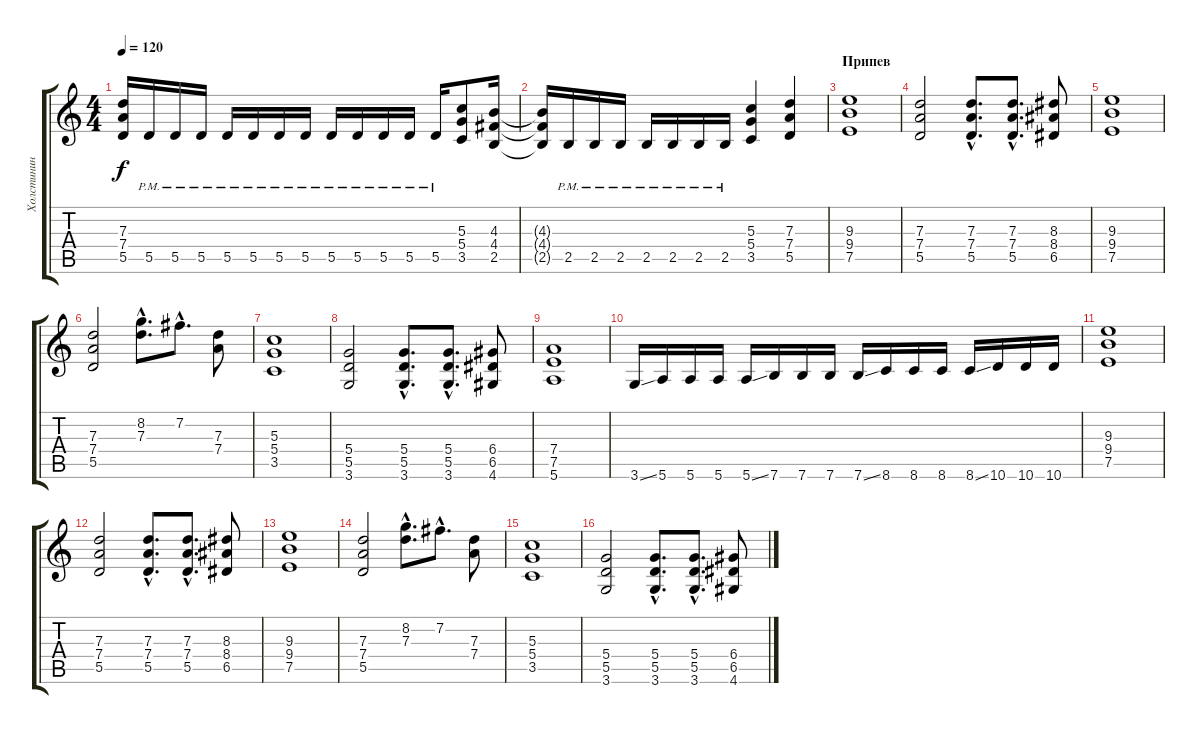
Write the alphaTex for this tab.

\track ("Холстинин" "Холстинин") {instrument overdrivenguitar}
\staff {score tabs}
\tuning (E4 B3 G3 D3 A2 E2) {hide}
\ts (4 4)
\tempo 120
\clef g2
\ks c
(7.3{t} 7.4{t} 5.5{t}).16{dy f} 5.5{pm}.16 5.5{pm}.16 5.5{pm}.16 5.5{pm}.16 5.5{pm}.16 5.5{pm}.16 5.5{pm}.16 5.5{pm}.16 5.5{pm}.16 5.5{pm}.16 5.5{pm}.16 5.5{pm}.16 (5.3 5.4 3.5).8 (4.3 4.4 2.5).16 |
(4.3{t} 4.4{t} 2.5{t}).16 2.5{pm}.16 2.5{pm}.16 2.5{pm}.16 2.5{pm}.16 2.5{pm}.16 2.5{pm}.16 2.5{pm}.16 (5.3 5.4 3.5).4 (7.3 7.4 5.5).4 |
\section ("" "Припев")
(9.3 9.4 7.5).1 |
(7.3 7.4 5.5).2 (7.3{hac} 7.4{hac} 5.5{hac}).8{d} (7.3{hac} 7.4{hac} 5.5{hac}).8{d} (8.3 8.4 6.5).8 |
(9.3 9.4 7.5).1 |
(7.3 7.4 5.5).2 (8.2{hac} 7.3{hac}).8{d} 7.2{hac}.8{d} (7.3 7.4).8 |
(5.3 5.4 3.5).1 |
(5.4 5.5 3.6).2 (5.4{hac} 5.5{hac} 3.6{hac}).8{d} (5.4{hac} 5.5{hac} 3.6{hac}).8{d} (6.4 6.5 4.6).8 |
(7.4 7.5 5.6).1 |
3.6{ss}.16 5.6.16 5.6.16 5.6.16 5.6{ss}.16 7.6.16 7.6.16 7.6.16 7.6{ss}.16 8.6.16 8.6.16 8.6.16 8.6{ss}.16 10.6.16 10.6.16 10.6.16 |
(9.3 9.4 7.5).1 |
(7.3 7.4 5.5).2 (7.3{hac} 7.4{hac} 5.5{hac}).8{d} (7.3{hac} 7.4{hac} 5.5{hac}).8{d} (8.3 8.4 6.5).8 |
(9.3 9.4 7.5).1 |
(7.3 7.4 5.5).2 (8.2{hac} 7.3{hac}).8{d} 7.2{hac}.8{d} (7.3 7.4).8 |
(5.3 5.4 3.5).1 |
(5.4 5.5 3.6).2 (5.4{hac} 5.5{hac} 3.6{hac}).8{d} (5.4{hac} 5.5{hac} 3.6{hac}).8{d} (6.4 6.5 4.6).8
